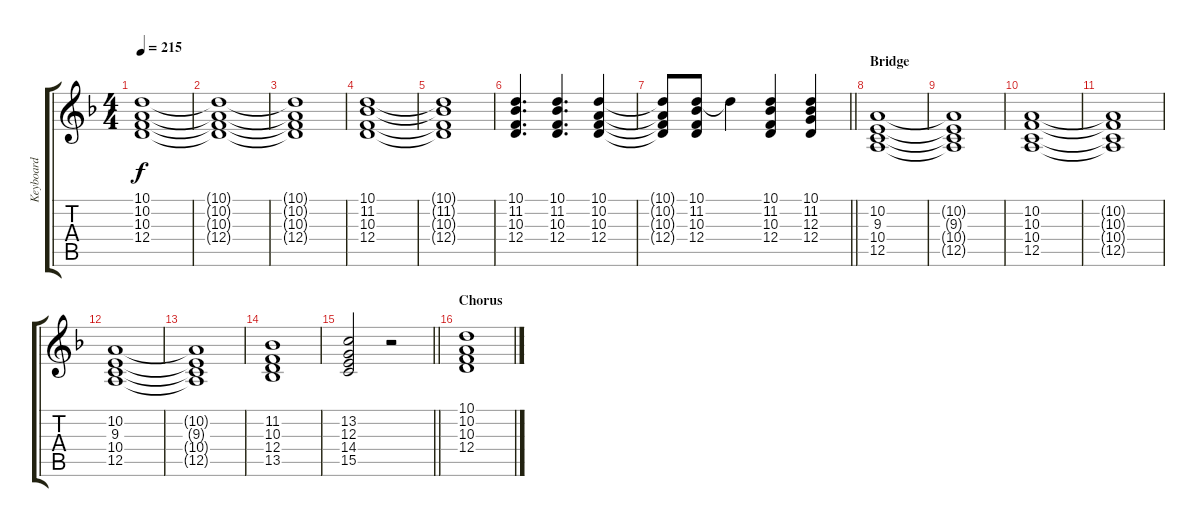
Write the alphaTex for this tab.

\track ("Keyboard" "Keyboard") {instrument stringensemble1}
\staff {score tabs}
\tuning (E4 B3 G3 D3 A2 D2) {hide}
\ts (4 4)
\tempo 215
\clef g2
\ks f
(10.1{t} 10.2{t} 10.3{t} 12.4{t}).1{dy f} |
(10.1{t} 10.2{t} 10.3{t} 12.4{t}).1 |
(10.1{t} 10.2{t} 10.3{t} 12.4{t}).1 |
(10.1 11.2 10.3 12.4).1 |
(10.1{t} 11.2{t} 10.3{t} 12.4{t}).1 |
(10.1 11.2 10.3 12.4).4{d} (10.1 11.2 10.3 12.4).4{d} (10.1 10.2 10.3 12.4).4 |
\barLineRight lightlight
(10.1{t} 10.2{t} 10.3{t} 12.4{t}).8 (10.1 11.2 10.3 12.4).8 10.1{t}.4 (10.1 11.2 10.3 12.4).4 (10.1 11.2 12.3 12.4).4 |
\section ("" "Bridge")
(10.2 9.3 10.4 12.5).1 |
(10.2{t} 9.3{t} 10.4{t} 12.5{t}).1 |
(10.2 10.3 10.4 12.5).1 |
(10.2{t} 10.3{t} 10.4{t} 12.5{t}).1 |
(10.2 9.3 10.4 12.5).1 |
(10.2{t} 9.3{t} 10.4{t} 12.5{t}).1 |
(11.2 10.3 12.4 13.5).1 |
\barLineRight lightlight
(13.2 12.3 14.4 15.5).2 r.2 |
\section ("" "Chorus")
(10.1 10.2 10.3 12.4).1
